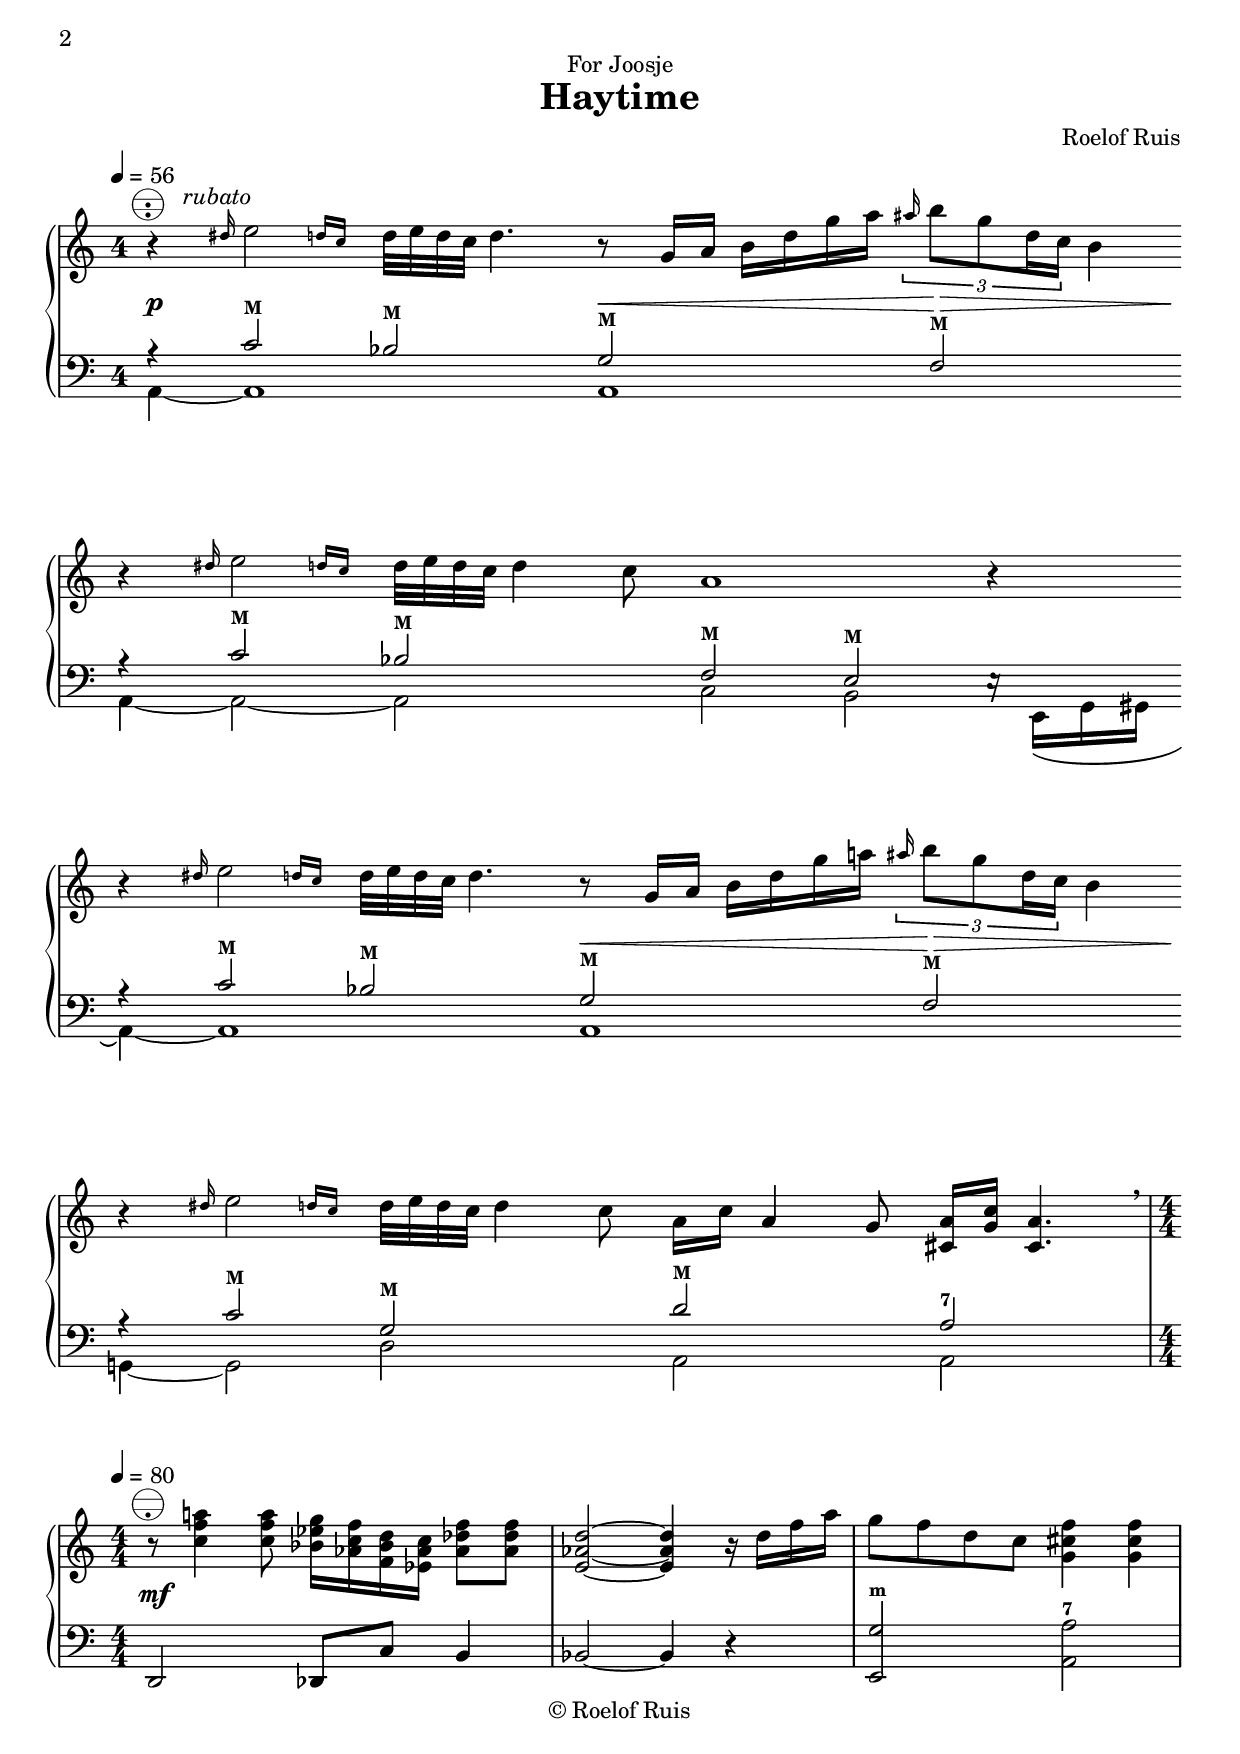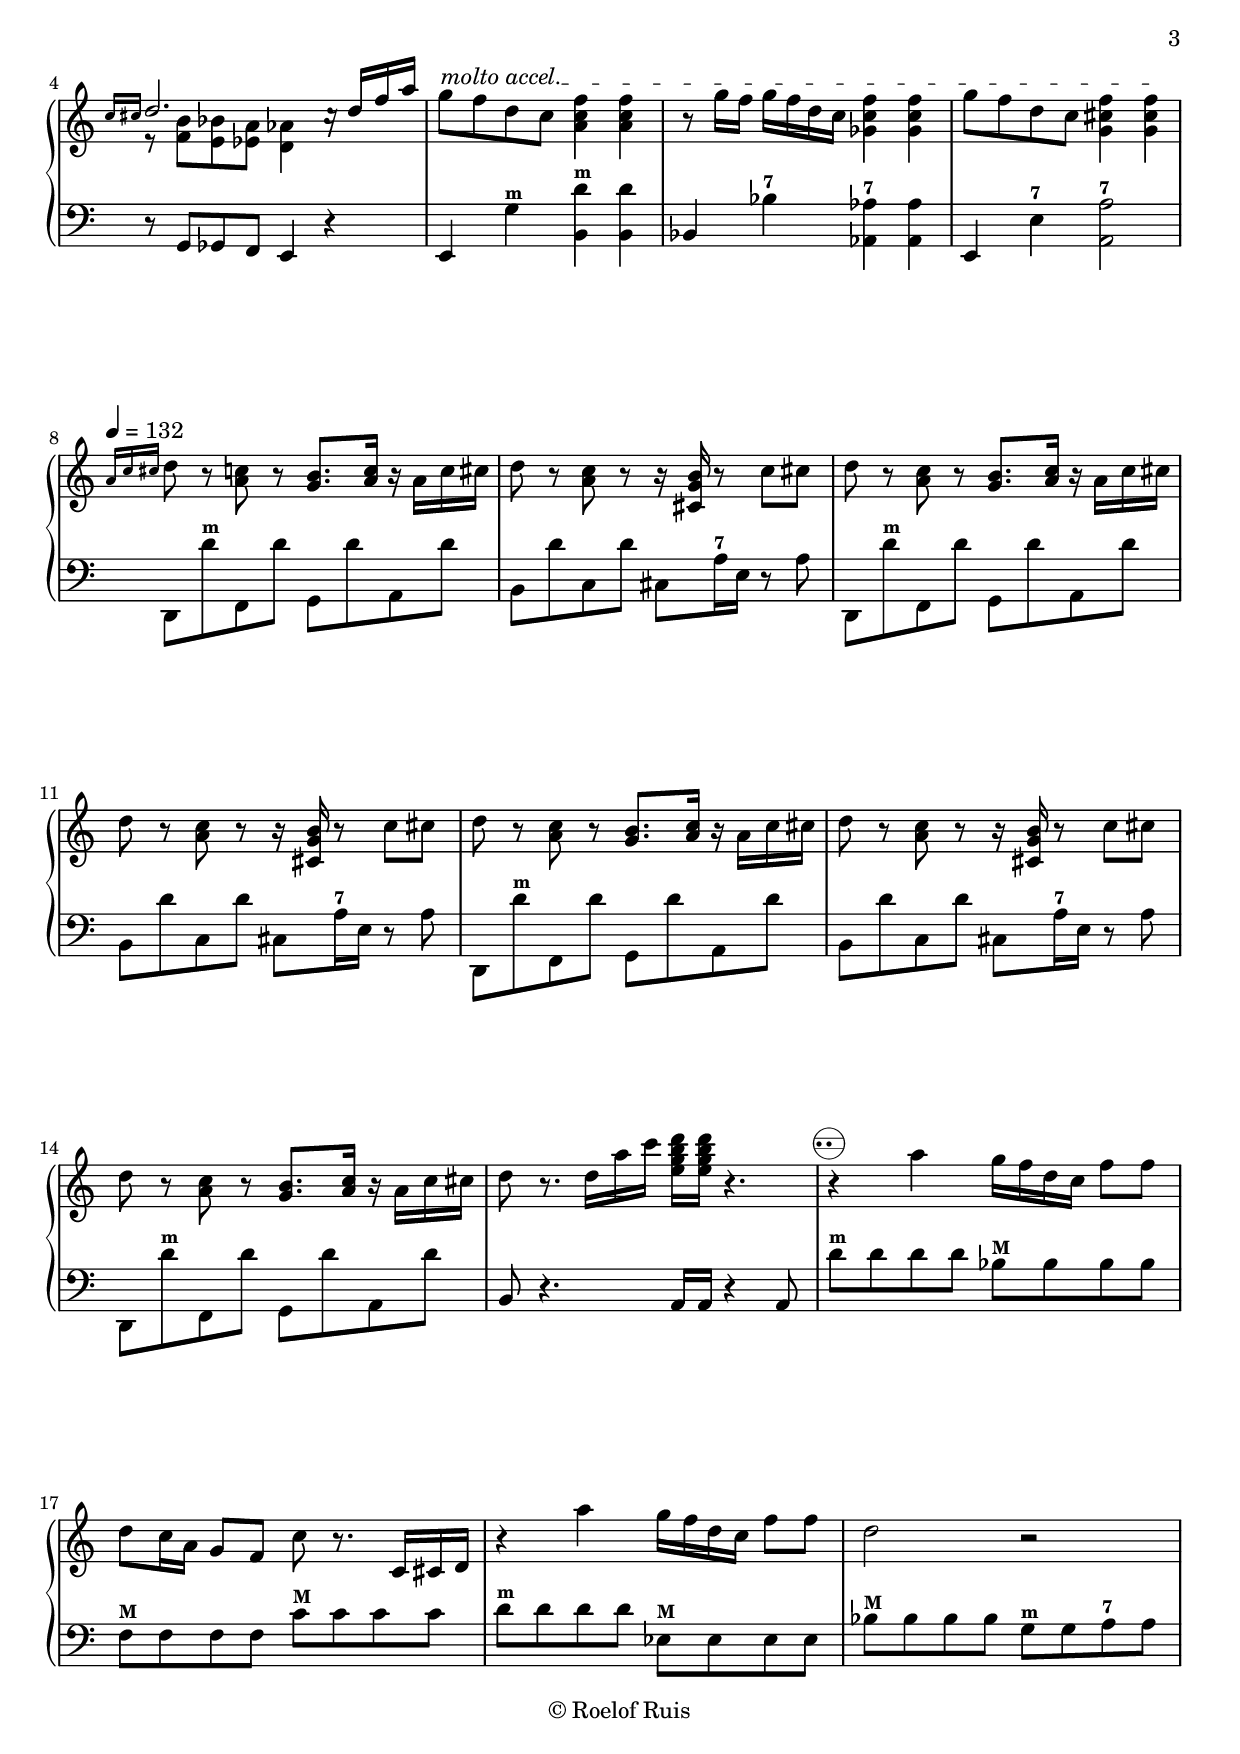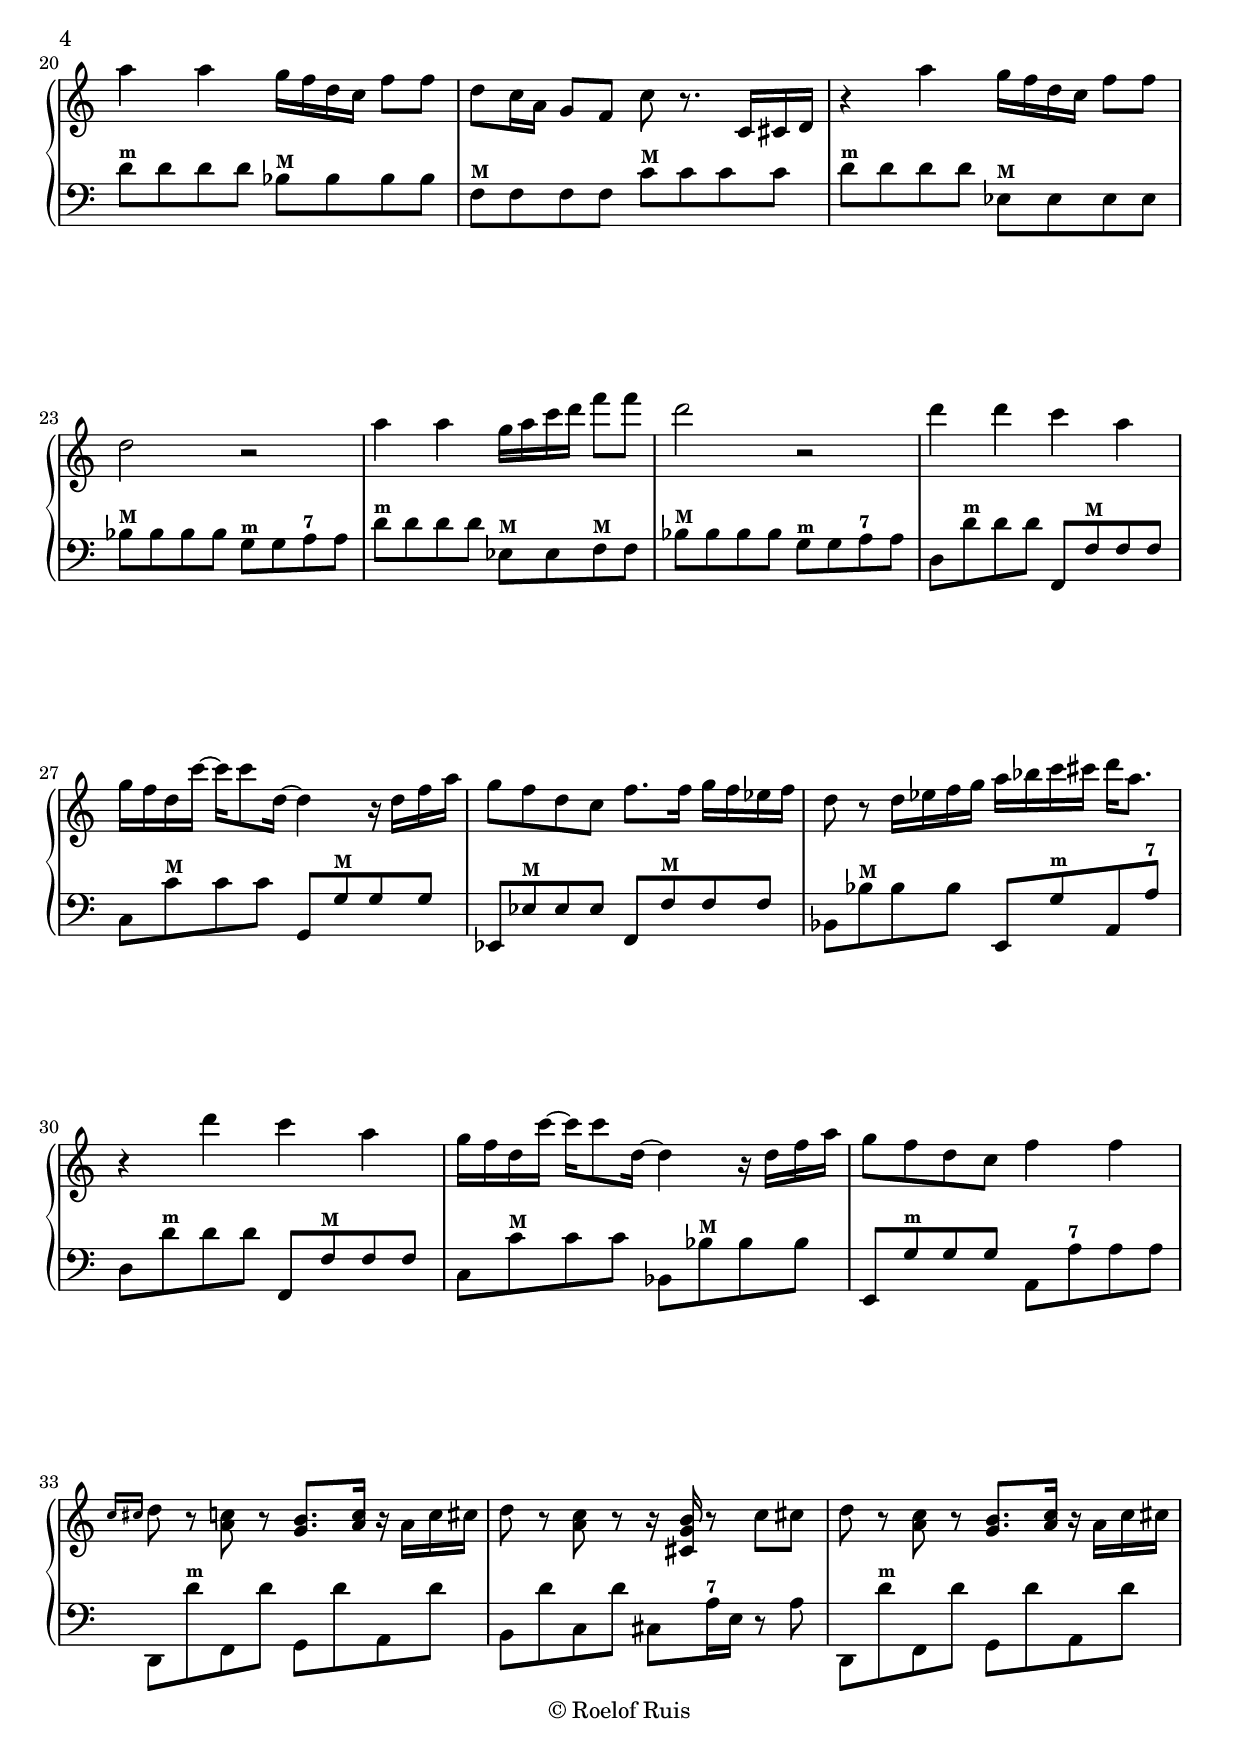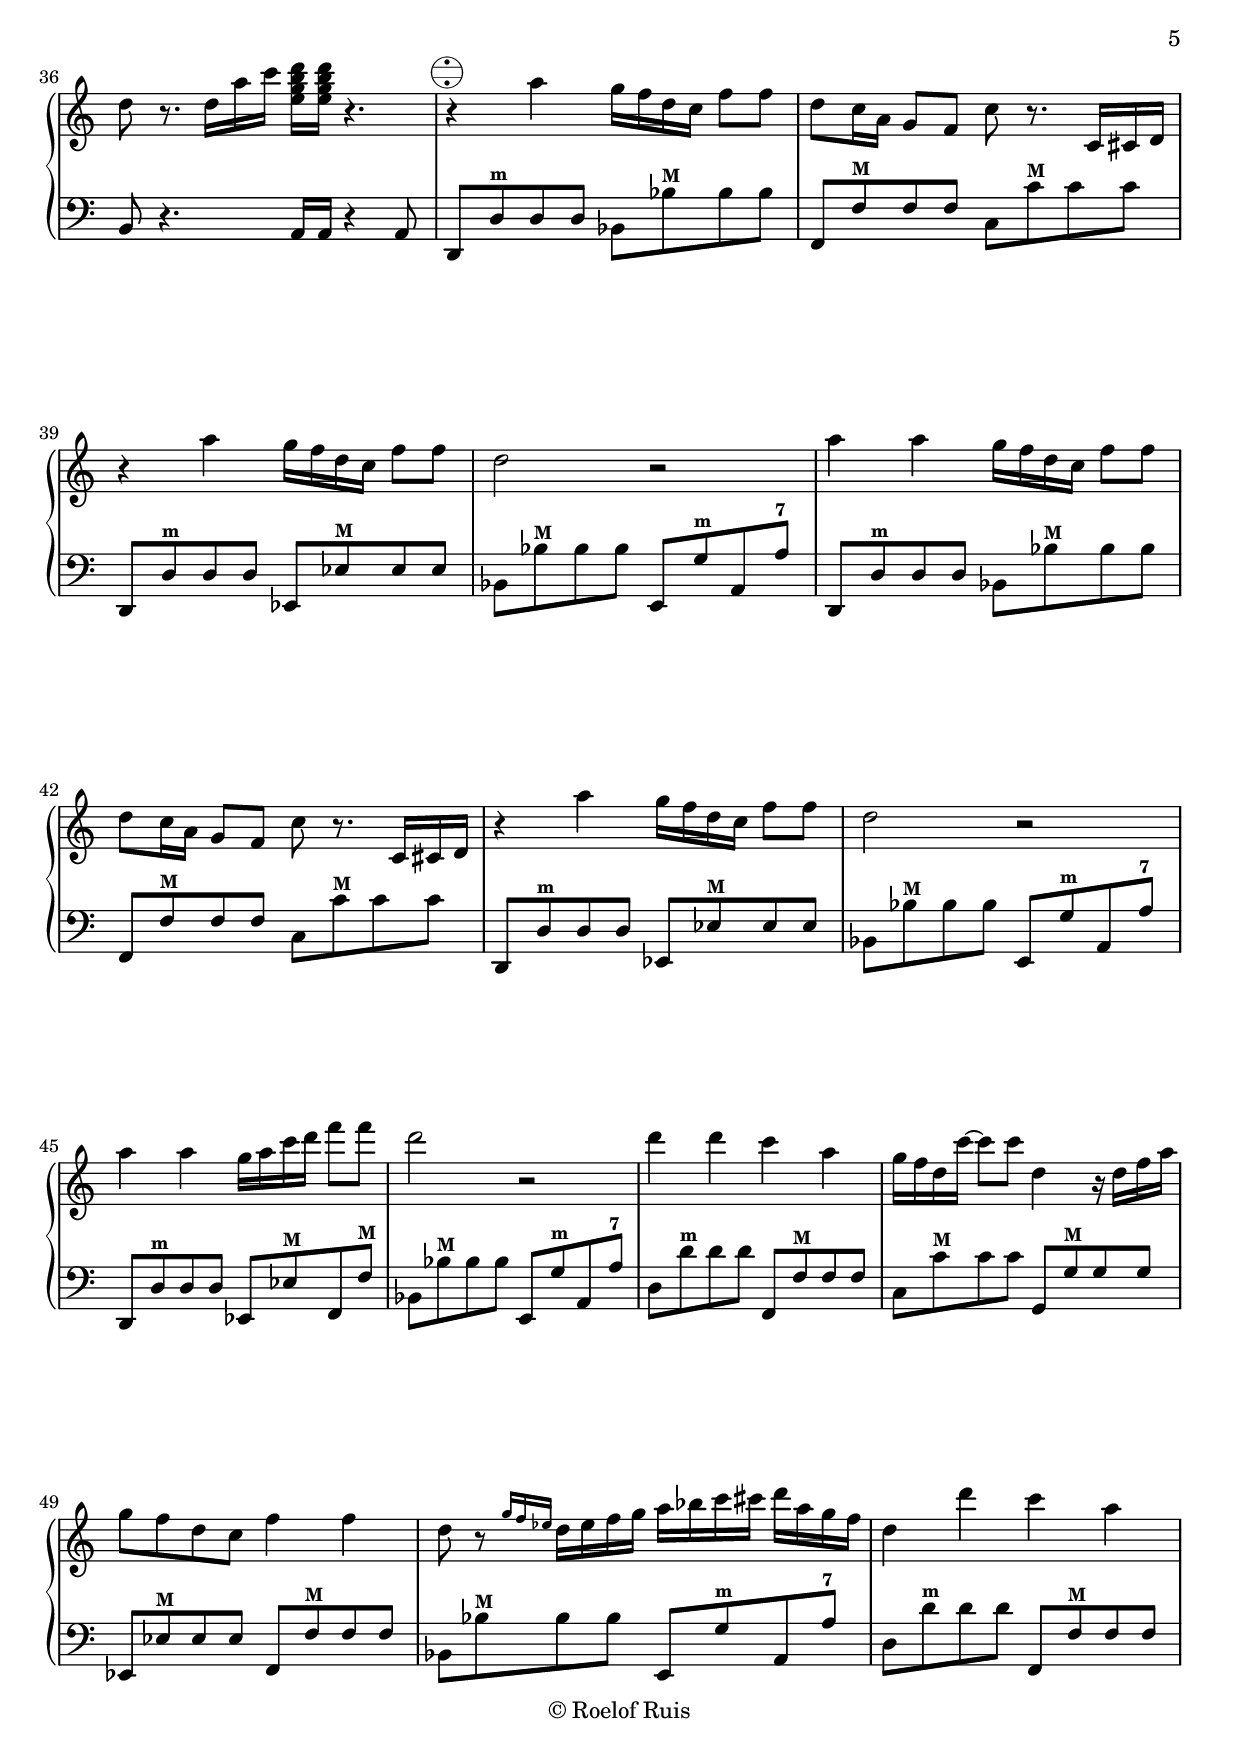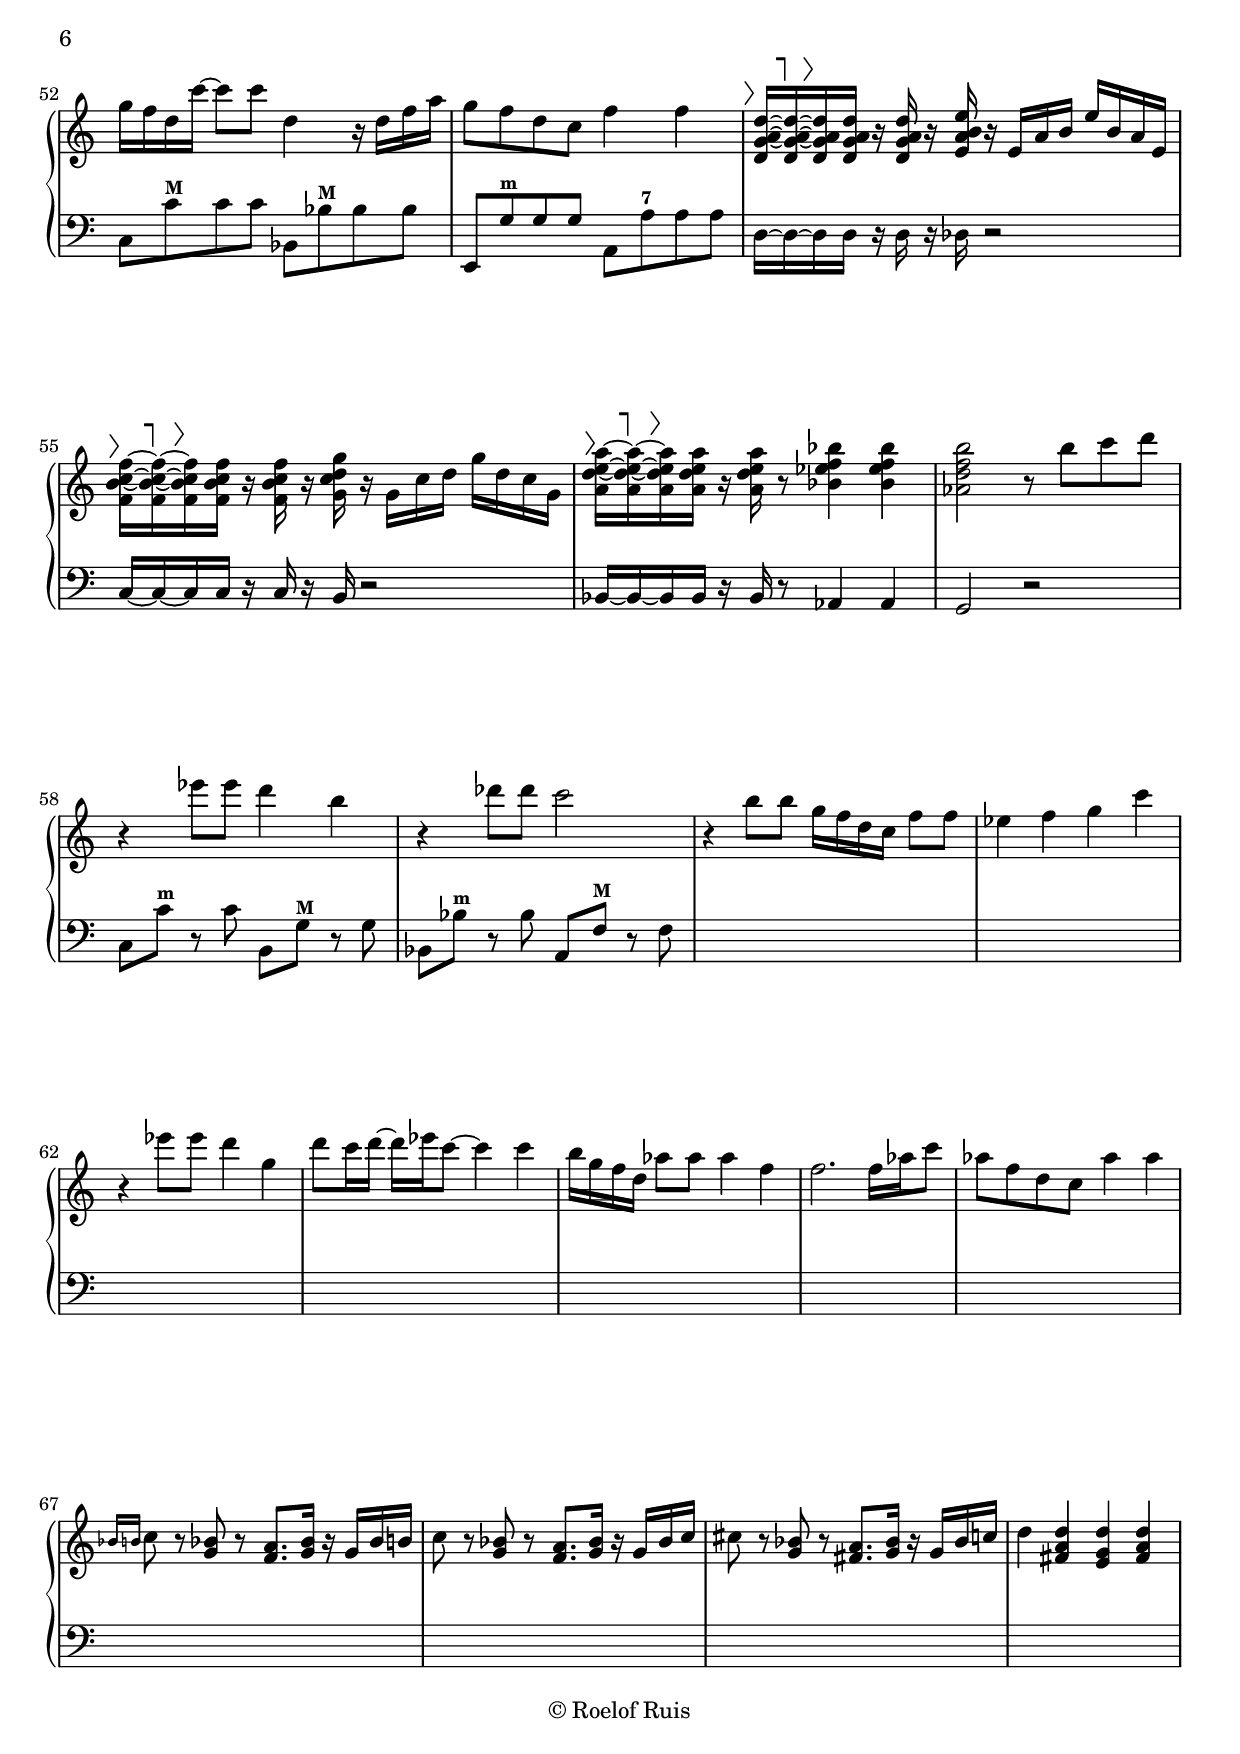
\version "2.20.0"

\version "2.20.0"

% ---- Bellows ----
out = ^\markup { \musicglyph #"accordion.pull" }
in = ^\markup { \musicglyph #"accordion.push" }

outsub = _\markup { \musicglyph #"accordion.pull" }
insub = _\markup { \musicglyph #"accordion.push" }

% ---- Basses ----
mj = ^\markup { \bold \magnify #0.8 { \roman M } }
mn = ^\markup { \bold \magnify #0.8 { \roman m } }
spt = ^\markup { \bold \magnify #0.8 { \roman 7 } }
vsp = ^\markup { \bold \magnify #0.8 { \roman v7 } }

bbass = _\markup {\box {\bold{BB}}}
sbass = _\markup {\box {\bold{SB}}}

% ---- Registers ----

eightva = \markup {\italic \translate #'(1.8 . 0) \raise #2 \magnify #0.8 {"8va"}}
loco    = \markup {\italic \translate #'(1.8 . 0) \raise #2 \magnify #0.8 {"loco"}}

dot = \markup {
  \musicglyph #"accordion.dot"
}

freebass = \markup {
  \musicglyph #"accordion.freebass"
}

discant = \markup {
  \musicglyph #"accordion.discant"
}

fbregz = ^\markup {
  \whiteout
  \combine
  \freebass
  \raise #0.5 \dot
}

fbrega = ^\markup {
  \whiteout
  \combine
  \freebass
  \raise #1.5 \dot
}

regz = ^\markup {
  \whiteout
  \combine
  \discant
  \raise #0.5 \dot
}

regez = ^\markup {
  \whiteout
  \combine
  \discant
    \combine
    \raise #0.5 \dot
    \eightva
}

rega = ^\markup {
  \whiteout
  \combine
  \discant
  \raise #1.5 \dot
}

regac = ^\markup {
  \whiteout
  \combine
  \discant
  \translate #'(-1 . 0) \raise #1.5 \dot
}

regzdba = ^\markup {
  \whiteout
  \combine
  \discant
  \combine
    \raise #0.5 \dot
    \combine
      \raise #1.5 \dot
      \translate #'(-1 . 0) \raise #1.5 \dot
}

regdbav = ^\markup {
  \whiteout
  \combine
  \discant
  \combine
    \raise #2.5 \dot
    \combine
      \raise #1.5 \dot
      \translate #'(-1 . 0) \raise #1.5 \dot
}

regav = ^\markup {
  \whiteout
  \combine
  \discant
  \combine
    \raise #2.5 \dot
    \raise #1.5 \dot
}

regdbaz = ^\markup {
  \whiteout
  \combine
  \discant
  \combine
    \raise #0.5 \dot
    \combine
      \raise #1.5 \dot
      \translate #'(-1 . 0) \raise #1.5 \dot
}

regdba = ^\markup {
  \whiteout
  \combine
  \discant
  \combine
    \raise #1.5 \dot
    \translate #'(-1 . 0) \raise #1.5 \dot
}

regza = ^\markup {
  \whiteout
  \combine
  \discant
  \combine
    \raise #0.5 \dot
    \raise #1.5 \dot
}

regeza = ^\markup {
  \whiteout
  \combine
  \discant
  \combine
    \raise #0.5 \dot
    \combine
      \raise #1.5 \dot
      \eightva
}

regzv = ^\markup {
  \whiteout
  \combine
  \discant
  \combine
    \raise #0.5 \dot
    \raise #2.5 \dot
}

regzav = ^\markup {
  \whiteout
  \combine
  \discant
  \combine
    \raise #2.5 \dot
    \combine
      \raise #1.5 \dot
      \raise #0.5 \dot
}

regezv = ^\markup {
  \whiteout
  \combine
  \discant
  \combine
    \raise #0.5 \dot
    \combine
      \raise #2.5 \dot
      \eightva
}

regzacv = ^\markup {
  \whiteout
  \combine
  \discant
  \combine
    \raise #2.5 \dot
    \combine
      \translate #'(-1 . 0) \raise #1.5 \dot
      \raise #0.5 \dot
}

regzacvl = ^\markup {
  \whiteout
  \combine
  \discant
  \combine
    \raise #2.5 \dot
    \combine
      \translate #'(-1 . 0) \raise #1.5 \dot
      \combine
        \raise # 0.5 \dot
        \loco
}

regzdbav = ^\markup {
  \whiteout
  \combine
  \discant
  \combine
    \raise #2.5 \dot
    \combine
      \raise #1.5 \dot
      \combine
      \translate #'(-1 . 0) \raise #1.5 \dot
      \raise #0.5 \dot
}









% ---- Other functionality ----

simile = \markup "simile"
subp = _\markup{ \italic sub \dynamic p }


options = {
  \numericTimeSignature
  \time 4/4
  \key c \major
}

staffRight = {
  \options
  \clef treble
  
  \once \override Staff.TimeSignature.style = #'single-digit
  \time 4/4
  \tempo 4 = 56
  
  \relative c'' {
    \cadenzaOn
    r4\regza^\markup { \halign #-2 \italic "rubato" } \grace { dis16 } \afterGrace e2 { d16[ c] } d32[ e d c] d4.
    r8 g,16[ a] b[ d g a] \times 2/3 { \grace { ais16 } b8[ g d16 c] } b4
    \bar ""
    \break
    r4 \grace { dis16 } \afterGrace e2 { d16[ c] } d32[ e d c] d4 c8
    a1
    r4
    \bar ""
    r4 \grace { dis16 } \afterGrace e2 { d16[ c] } d32[ e d c] d4.
    r8 g,16[ a] b[ d g a] \times 2/3 { \grace { ais16 } b8[ g d16 c] } b4
    \bar ""
    \break
    r4 \grace { dis16 } \afterGrace e2 { d16[ c] } d32[ e d c] d4 c8
    a16[ c] a4 g8 
    <a cis,>16[ <c g>] <a cis,>4.
    \cadenzaOff
    \breathe
    \bar "|"
    \break

    \time 4/4
    \tempo 4 = 80

    r8\regz <a' f c>4 <a f c>8 <g es bes>16 <f c as> <d bes f> <c as es> <f des as>8 <f des as> |
    <d~ as~ e~>2 <d as e>4 r16 d16 f a 
    g8 f d c <f cis g>4 <f cis g> |
    << { \grace { c16 cis } d2. c16\rest d f a } \\ { r8 <b, f> <bes e,> <a es> <as d,>4  s4 } >>
    \once \override TextSpanner.bound-details.left.text = \markup { "molto accel." }
    g'8\startTextSpan f d c <f c a>4 <f c a> |
    r8 g16 f g f d c <f c ges>4 <f c ges> | 
    g8 f d c <f cis g>4 <f cis g>\stopTextSpan | 
    
    \tempo 4 = 132
    \grace { a,16 c cis } d8 r <c a> r <b g>8. <c a>16 r16 a c cis |
    d8 r <c a> r r16 <b g cis,> r8 c cis |
    d8 r <c a> r <b g>8. <c a>16 r16 a c cis |
    d8 r <c a> r r16 <b g cis,> r8 c cis |
    d8 r <c a> r <b g>8. <c a>16 r16 a c cis |
    d8 r <c a> r r16 <b g cis,> r8 c cis |
    d8 r <c a> r <b g>8. <c a>16 r16 a c cis |
    d8 r8. d16 a' c <d b g e> <d b g e> r4. |
    
    r4\regdba a4 g16 f d c f8 f |
    d c16 a g8 f c' r8. c,16 cis d |
    r4 a''4 g16 f d c f8 f |
    d2 r2 |
    a'4 a g16 f d c f8 f |
    d c16 a g8 f c' r8. c,16 cis d |
    r4 a''4 g16 f d c f8 f |
    d2 r2 |
    a'4 a g16 a c d f8 f |
    d2 r2 |
    
    d4 d c a |
    g16 f d c'~ c c8 d,16~ d4 r16 d f a |
    g8 f d c f8. f16 g f es f |
    d8 r8 d16 es f g a bes c cis d a8. |
    r4 d c a |
    g16 f d c'~ c c8 d,16~ d4 r16 d f a |
    g8 f d c f4 f |
    
    \grace { c16 cis } d8 r <c a> r <b g>8. <c a>16 r16 a c cis |
    d8 r <c a> r r16 <b g cis,> r8 c cis |
    d8 r <c a> r <b g>8. <c a>16 r16 a c cis |
    d8 r8. d16 a' c <d b g e> <d b g e> r4. |
    
    r4\regzv a4 g16 f d c f8 f |
    d c16 a g8 f c' r8. c,16 cis d |
    r4 a''4 g16 f d c f8 f |
    d2 r2 |
    a'4 a g16 f d c f8 f |
    d c16 a g8 f c' r8. c,16 cis d |
    r4 a''4 g16 f d c f8 f |
    d2 r2 |
    a'4 a g16 a c d f8 f |
    d2 r2 |
   
    d4 d c a |
    g16 f d c'~ c8 c d,4 r16 d f a |
    g8 f d c f4 f |
    d8 r8 \grace { g16 f es } d16 es f g a bes c cis d a g f |
    d4 d' c a |
    g16 f d c'~ c8 c8 d,4 r16 d f a |
    g8 f d c f4 f |
    
    <d~ a~ g~ d>16\in <d~ a~ g~ d>\out <d a g d>\in <d a g d> r16 <d a g d> r16 <e b a e> r16 e, a b e b a e |
    <f'~ c~ b~ f>16\in <f~ c~ b~ f>\out <f c b f>\in <f c b f> r16 <f c b f> r16 <g d c g> r16 g, c d g d c g | 
    <a'~ e~ d~ a>16\in <a~ e~ d~ a>\out <a e d a>\in <a e d a> r16 <a e d a> r8 <bes f es bes>4 <bes f es bes> |
    <b f d as>2 r8 b c d |
    r4 es8 es d4 b |
    r4 des8 des c2 |
    r4 b8 b g16 f d c f8 f |
    es4 f g c |
    r4 es8 es d4 g, |
    d'8 c16 d~ d es c8~ c4 c4 |
    b16 g f d as'8 as as4 f |
    f2. f16 as c8 |
    as f d c as'4 as |
    
    \grace { bes,16 b } c8 r8 <bes g> r8 <a f>8. <bes g>16 r g bes b |
    c8 r <bes g> r <a f>8.<bes g>16 r g bes c |
    cis8 r <bes g> r <a fis>8. <bes g>16 r g bes c |
    d4 <d a fis> <d g, e> <d a fis> |
    
  } 
  
}

staffLeft = {
  \options
  \clef bass

  \once \override Staff.TimeSignature.style = #'single-digit
  \time 4/4

  \cadenzaOn
  << 
    { 
      r4 c'2\mj bes2\mj
      g2\mj f2\mj
      r4 c'2\mj bes!2\mj
      f2\mj e2\mj
      s4
      r4 c'2\mj bes!2\mj
      g2\mj f2\mj
      r4 c'2\mj
      g2\mj d'2\mj
      a2\spt
    } 
    \\ 
    { 
      a,4~
      a,1
      a,
      a,4~
      a,2~ a,2
      c2 b,2
      e16\rest e,16[\( g, gis,]
      \bar ""
      \break
      a,4~\)
      a,1
      a,1
      g,4~
      g,2
      d2
      a,2
      a,2
    }
  >>
  \cadenzaOff
  \bar "|"
  \time 4/4
  
  d,2 des,8 c b,4 |
  bes,2~ bes,4 r4 |
  <e, g>2\mn <a, a>\spt |
  r8 g, ges, f, e,4 r4 |
  
  e, g\mn <b, d'>\mn <b, d'> |
  bes, bes\spt <as, as>\spt <as, as> |
  e, e\spt <a, a>2\spt |
  
  d,8 d'\mn f, d' g, d' a, d' |
  b, d' c d' cis a16\spt e r8 a |
  d,8 d'\mn f, d' g, d' a, d' |
  b, d' c d' cis a16\spt e r8 a |
  d,8 d'\mn f, d' g, d' a, d' |
  b, d' c d' cis a16\spt e r8 a |
  d,8 d'\mn f, d' g, d' a, d' |
  b,8 r4. a,16 a, r4 a,8 |
  
  d'8\mn d' d' d' bes\mj bes bes bes |
  f\mj f f f c'\mj c' c' c' |
  d'8\mn d' d' d' es\mj es es es |
  bes\mj bes bes bes g\mn g a\spt a |
  d'8\mn d' d' d' bes\mj bes bes bes |
  f\mj f f f c'\mj c' c' c' |
  d'8\mn d' d' d' es\mj es es es |
  bes\mj bes bes bes g\mn g a\spt a |
  d'\mn d' d' d' es\mj es f\mj f |
  bes\mj bes bes bes g\mn g a\spt a |
  
  d d'\mn d' d' f, f\mj f f |
  c c'\mj c' c' g, g\mj g g |
  es, es\mj es es f, f\mj f f |
  bes, bes\mj bes bes e, g\mn a, a\spt
  d d'\mn d' d' f, f\mj f f |
  c c'\mj c' c' bes, bes\mj bes bes |
  e, g\mn g g a, a\spt a a |
  
  d,8 d'\mn f, d' g, d' a, d' |
  b, d' c d' cis a16\spt e r8 a |
  d,8 d'\mn f, d' g, d' a, d' |
  b,8 r4. a,16 a, r4 a,8 |
  
  d, d\mn d d bes, bes\mj bes bes |
  f, f\mj f f c c'\mj c' c' |
  d, d\mn d d es, es\mj es es |
  bes, bes\mj bes bes e, g\mn a, a\spt |
  d, d\mn d d bes, bes\mj bes bes |
  f, f\mj f f c c'\mj c' c' |
  d, d\mn d d es, es\mj es es |
  bes, bes\mj bes bes e, g\mn a, a\spt |
  d, d\mn d d es, es\mj f, f\mj |
  bes, bes\mj bes bes e, g\mn a, a\spt |
  
  d d'\mn d' d' f, f\mj f f |
  c c'\mj c' c' g, g\mj g g |
  es, es\mj es es f, f\mj f f |
  bes, bes\mj bes bes  e, g\mn a, a\spt
  d d'\mn d' d' f, f\mj f f |
  c c'\mj c' c' bes, bes\mj bes bes |
  e, g\mn g g a, a\spt a a |
  
  d16~ d~ d d r d r des r2 |
  c16~ c~ c c r c r b, r2 |
  bes,16~ bes,~ bes, bes, r bes, r8 as,4 as, |
  g,2 r2 |
  
  c8 c'\mn r c' b, g\mj r g |
  bes, bes\mn r bes a, f\mj r f |
  
  s1*7
  
  s1*4

}

dynamicsStaff = \new Dynamics {
  \time 4/4

  s4\p s1 s2\< s2\!\>
  s4\! s1 s1 s4
  s4 s1 s2\< s2\!\>
  s4\! s1 s1 |
  s1\mf
 

}

\book {
  \header {
    title = "Haytime"
    composer = "Roelof Ruis"
    dedication = "For Joosje"
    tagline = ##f
    instrumentName = "Accordion solo"
    year = "2018"
    description = ""
    info = "For Standard Bass - Difficulty: Hard"
    permission = "Licensed under the Creative Commons Attribution-NoDerivatives 4.0 International License."
    projecturl = "https://github.com/RoelofRuis/free-sheets"
    version = "April 2022"
  }

  \paper {
    max-systems-per-page = 5
    min-systems-per-page = 5
    indent = 0.0
    ragged-last-bottom = ##f
    print-all-headers = ##t
    
    bookTitleMarkup = \markup {
      \column {
        \vspace #2
        \fill-line { \fontsize #2 \fromproperty #'header:dedication }
        \vspace #1
        \fill-line { \fontsize #8 \fromproperty #'header:title }
        \vspace #2
        \fill-line { \fontsize #6 \italic \fromproperty #'header:composer }
        \vspace #.5
        \fill-line { \fontsize #2 \fromproperty #'header:year }
        \vspace #3
        \fill-line { \fontsize #4 \fromproperty #'header:instrumentName }
        \vspace #10
        \override #'(line-width . 55)
        \fontsize #1
        \justify-field #'header:description
        \vspace #1
        \fontsize #1
        \justify-field #'header:info
        \vspace #4
        \override #'(line-width . 55)
        \fontsize #1
        \justify-field #'header:permission
        \vspace #1
        \vspace #14
        \justify { \char ##x00A9 Roelof Ruis \concat { " - Version " \fromproperty #'header:version } }
        \typewriter { \fromproperty #'header:projecturl }
      }
    }
    
    oddFooterMarkup = \markup {
      \fill-line {
        \center-column {
          \on-the-fly #part-first-page ""
          \on-the-fly #not-first-page \line { \char ##x00A9 Roelof Ruis }
        }
      }
    }  
  }

  \score {
    \header {
      breakbefore = ##t
    }

    \new PianoStaff <<
      \new Staff = "right" \with {midiInstrument = "bright acoustic"} \staffRight
      \dynamicsStaff
      \new Staff = "left" \with {midiInstrument = "bright acoustic"} \staffLeft
    >>

    \layout {}
    
    \midi {}
  }
}
